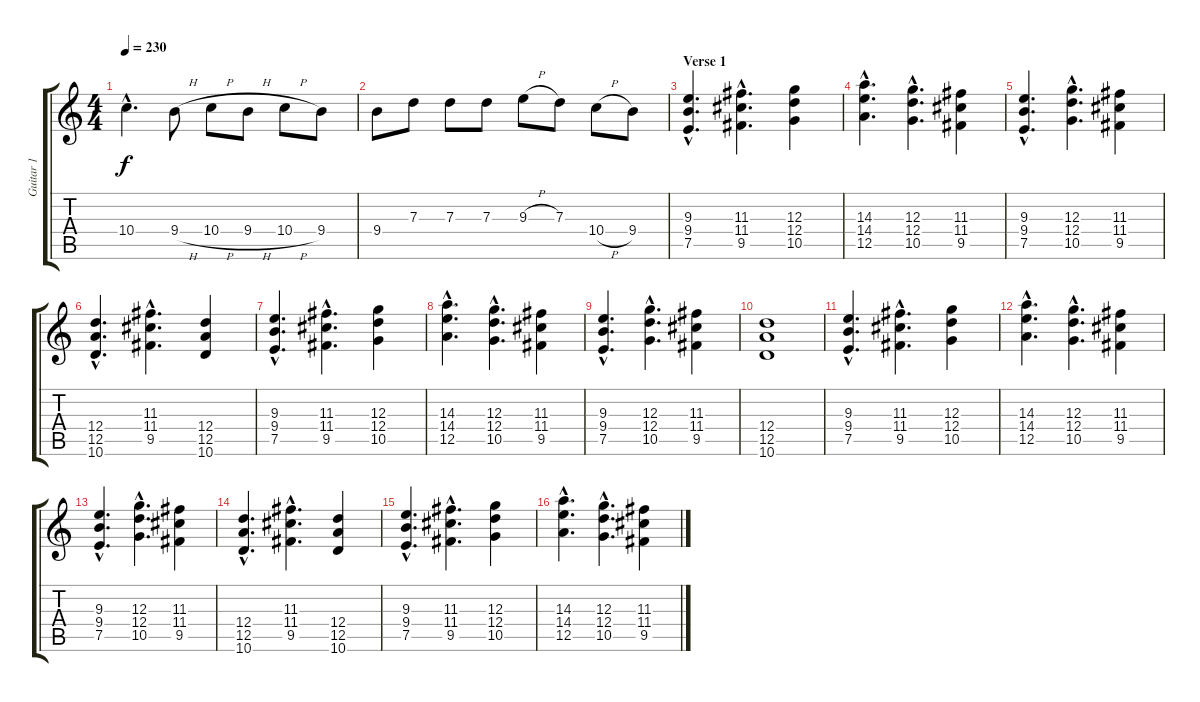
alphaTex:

\track ("Guitar 1" "Guitar 1") {instrument distortionguitar}
\staff {score tabs}
\tuning (E4 B3 G3 D3 A2 E2) {hide}
\ts (4 4)
\tempo 230
\clef g2
\ks c
10.4{hac}.4{d dy f} 9.4{h}.8 10.4{h}.8 9.4{h}.8 10.4{h}.8 9.4.8 |
9.4.8 7.3.8 7.3.8 7.3.8 9.3{h}.8 7.3.8 10.4{h}.8 9.4.8 |
\section ("" "Verse 1")
(9.3{hac} 9.4{hac} 7.5{hac}).4{d} (11.3{hac} 11.4{hac} 9.5{hac}).4{d} (12.3 12.4 10.5).4 |
(14.3{hac} 14.4{hac} 12.5{hac}).4{d} (12.3{hac} 12.4{hac} 10.5{hac}).4{d} (11.3 11.4 9.5).4 |
(9.3{hac} 9.4{hac} 7.5{hac}).4{d} (12.3{hac} 12.4{hac} 10.5{hac}).4{d} (11.3 11.4 9.5).4 |
(12.4{hac} 12.5{hac} 10.6{hac}).4{d} (11.3{hac} 11.4{hac} 9.5{hac}).4{d} (12.4 12.5 10.6).4 |
(9.3{hac} 9.4{hac} 7.5{hac}).4{d} (11.3{hac} 11.4{hac} 9.5{hac}).4{d} (12.3 12.4 10.5).4 |
(14.3{hac} 14.4{hac} 12.5{hac}).4{d} (12.3{hac} 12.4{hac} 10.5{hac}).4{d} (11.3 11.4 9.5).4 |
(9.3{hac} 9.4{hac} 7.5{hac}).4{d} (12.3{hac} 12.4{hac} 10.5{hac}).4{d} (11.3 11.4 9.5).4 |
(12.4 12.5 10.6).1 |
(9.3{hac} 9.4{hac} 7.5{hac}).4{d} (11.3{hac} 11.4{hac} 9.5{hac}).4{d} (12.3 12.4 10.5).4 |
(14.3{hac} 14.4{hac} 12.5{hac}).4{d} (12.3{hac} 12.4{hac} 10.5{hac}).4{d} (11.3 11.4 9.5).4 |
(9.3{hac} 9.4{hac} 7.5{hac}).4{d} (12.3{hac} 12.4{hac} 10.5{hac}).4{d} (11.3 11.4 9.5).4 |
(12.4{hac} 12.5{hac} 10.6{hac}).4{d} (11.3{hac} 11.4{hac} 9.5{hac}).4{d} (12.4 12.5 10.6).4 |
(9.3{hac} 9.4{hac} 7.5{hac}).4{d} (11.3{hac} 11.4{hac} 9.5{hac}).4{d} (12.3 12.4 10.5).4 |
(14.3{hac} 14.4{hac} 12.5{hac}).4{d} (12.3{hac} 12.4{hac} 10.5{hac}).4{d} (11.3 11.4 9.5).4
